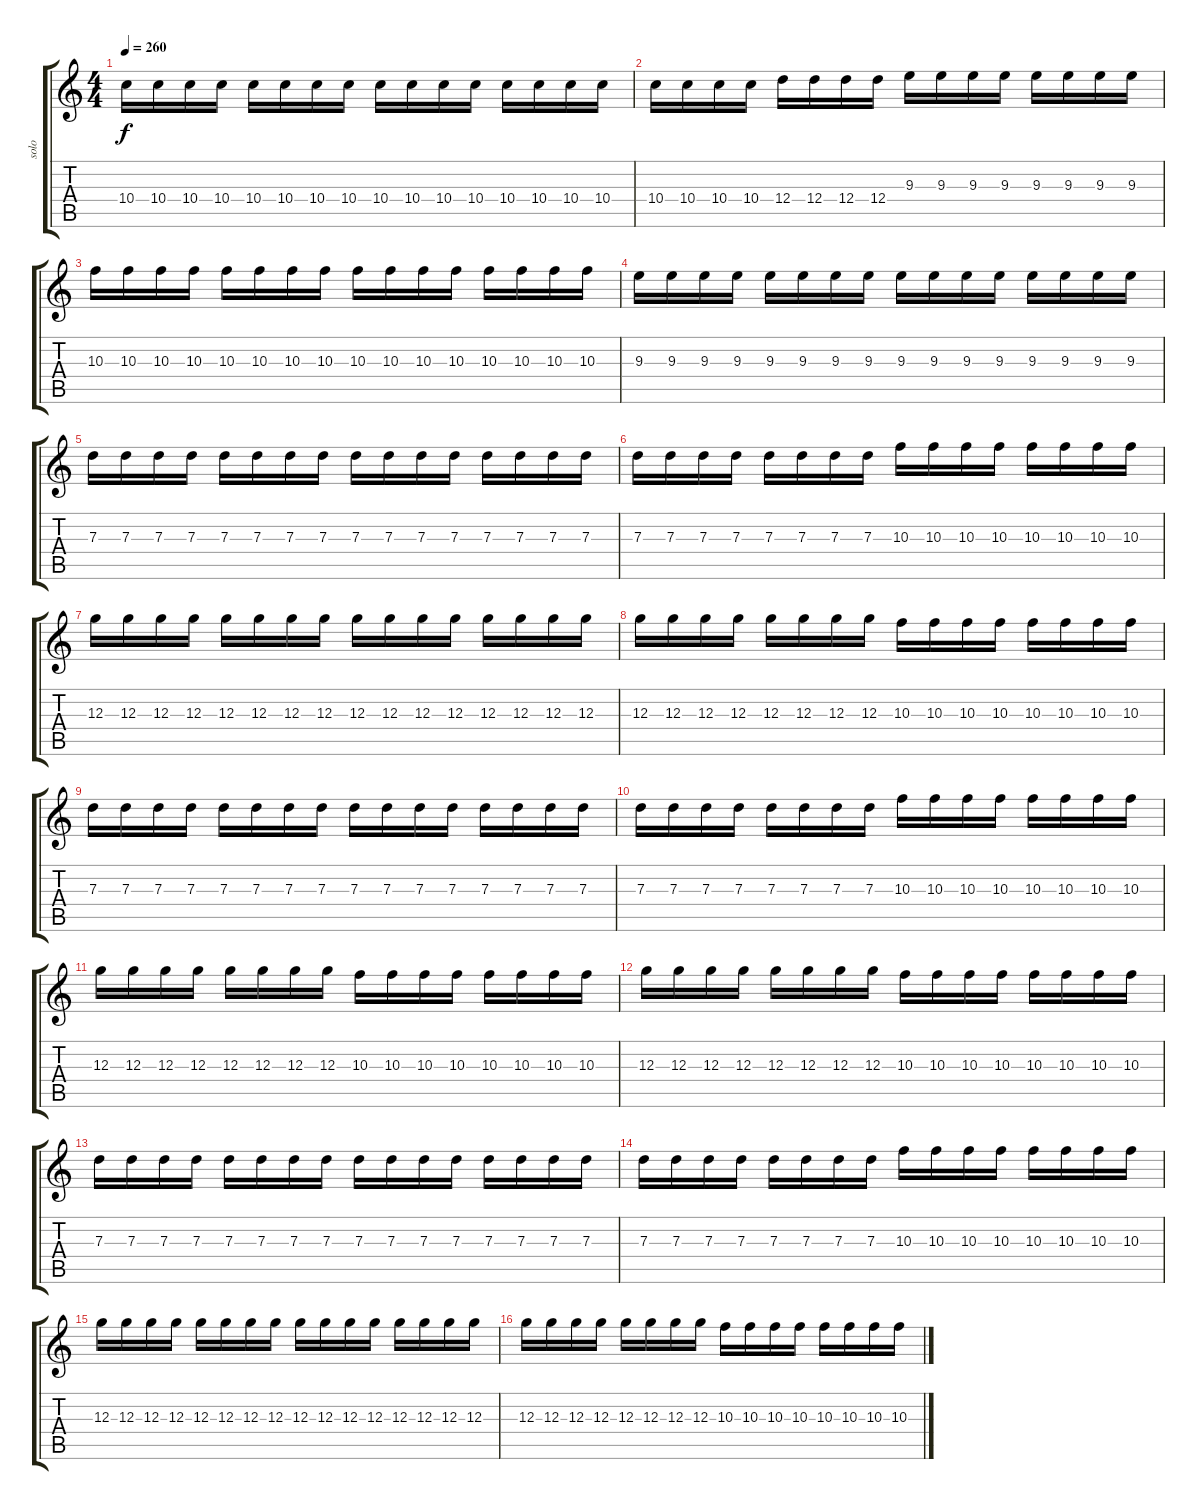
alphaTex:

\track ("solo" "solo") {instrument distortionguitar}
\staff {score tabs}
\tuning (E4 B3 G3 D3 A2 E2) {hide}
\ts (4 4)
\tempo 260
\clef g2
\ks c
10.4.16{dy f} 10.4.16 10.4.16 10.4.16 10.4.16 10.4.16 10.4.16 10.4.16 10.4.16 10.4.16 10.4.16 10.4.16 10.4.16 10.4.16 10.4.16 10.4.16 |
10.4.16 10.4.16 10.4.16 10.4.16 12.4.16 12.4.16 12.4.16 12.4.16 9.3.16 9.3.16 9.3.16 9.3.16 9.3.16 9.3.16 9.3.16 9.3.16 |
10.3.16 10.3.16 10.3.16 10.3.16 10.3.16 10.3.16 10.3.16 10.3.16 10.3.16 10.3.16 10.3.16 10.3.16 10.3.16 10.3.16 10.3.16 10.3.16 |
9.3.16 9.3.16 9.3.16 9.3.16 9.3.16 9.3.16 9.3.16 9.3.16 9.3.16 9.3.16 9.3.16 9.3.16 9.3.16 9.3.16 9.3.16 9.3.16 |
7.3.16 7.3.16 7.3.16 7.3.16 7.3.16 7.3.16 7.3.16 7.3.16 7.3.16 7.3.16 7.3.16 7.3.16 7.3.16 7.3.16 7.3.16 7.3.16 |
7.3.16 7.3.16 7.3.16 7.3.16 7.3.16 7.3.16 7.3.16 7.3.16 10.3.16 10.3.16 10.3.16 10.3.16 10.3.16 10.3.16 10.3.16 10.3.16 |
12.3.16 12.3.16 12.3.16 12.3.16 12.3.16 12.3.16 12.3.16 12.3.16 12.3.16 12.3.16 12.3.16 12.3.16 12.3.16 12.3.16 12.3.16 12.3.16 |
12.3.16 12.3.16 12.3.16 12.3.16 12.3.16 12.3.16 12.3.16 12.3.16 10.3.16 10.3.16 10.3.16 10.3.16 10.3.16 10.3.16 10.3.16 10.3.16 |
7.3.16 7.3.16 7.3.16 7.3.16 7.3.16 7.3.16 7.3.16 7.3.16 7.3.16 7.3.16 7.3.16 7.3.16 7.3.16 7.3.16 7.3.16 7.3.16 |
7.3.16 7.3.16 7.3.16 7.3.16 7.3.16 7.3.16 7.3.16 7.3.16 10.3.16 10.3.16 10.3.16 10.3.16 10.3.16 10.3.16 10.3.16 10.3.16 |
12.3.16 12.3.16 12.3.16 12.3.16 12.3.16 12.3.16 12.3.16 12.3.16 10.3.16 10.3.16 10.3.16 10.3.16 10.3.16 10.3.16 10.3.16 10.3.16 |
12.3.16 12.3.16 12.3.16 12.3.16 12.3.16 12.3.16 12.3.16 12.3.16 10.3.16 10.3.16 10.3.16 10.3.16 10.3.16 10.3.16 10.3.16 10.3.16 |
7.3.16 7.3.16 7.3.16 7.3.16 7.3.16 7.3.16 7.3.16 7.3.16 7.3.16 7.3.16 7.3.16 7.3.16 7.3.16 7.3.16 7.3.16 7.3.16 |
7.3.16 7.3.16 7.3.16 7.3.16 7.3.16 7.3.16 7.3.16 7.3.16 10.3.16 10.3.16 10.3.16 10.3.16 10.3.16 10.3.16 10.3.16 10.3.16 |
12.3.16 12.3.16 12.3.16 12.3.16 12.3.16 12.3.16 12.3.16 12.3.16 12.3.16 12.3.16 12.3.16 12.3.16 12.3.16 12.3.16 12.3.16 12.3.16 |
12.3.16 12.3.16 12.3.16 12.3.16 12.3.16 12.3.16 12.3.16 12.3.16 10.3.16 10.3.16 10.3.16 10.3.16 10.3.16 10.3.16 10.3.16 10.3.16
